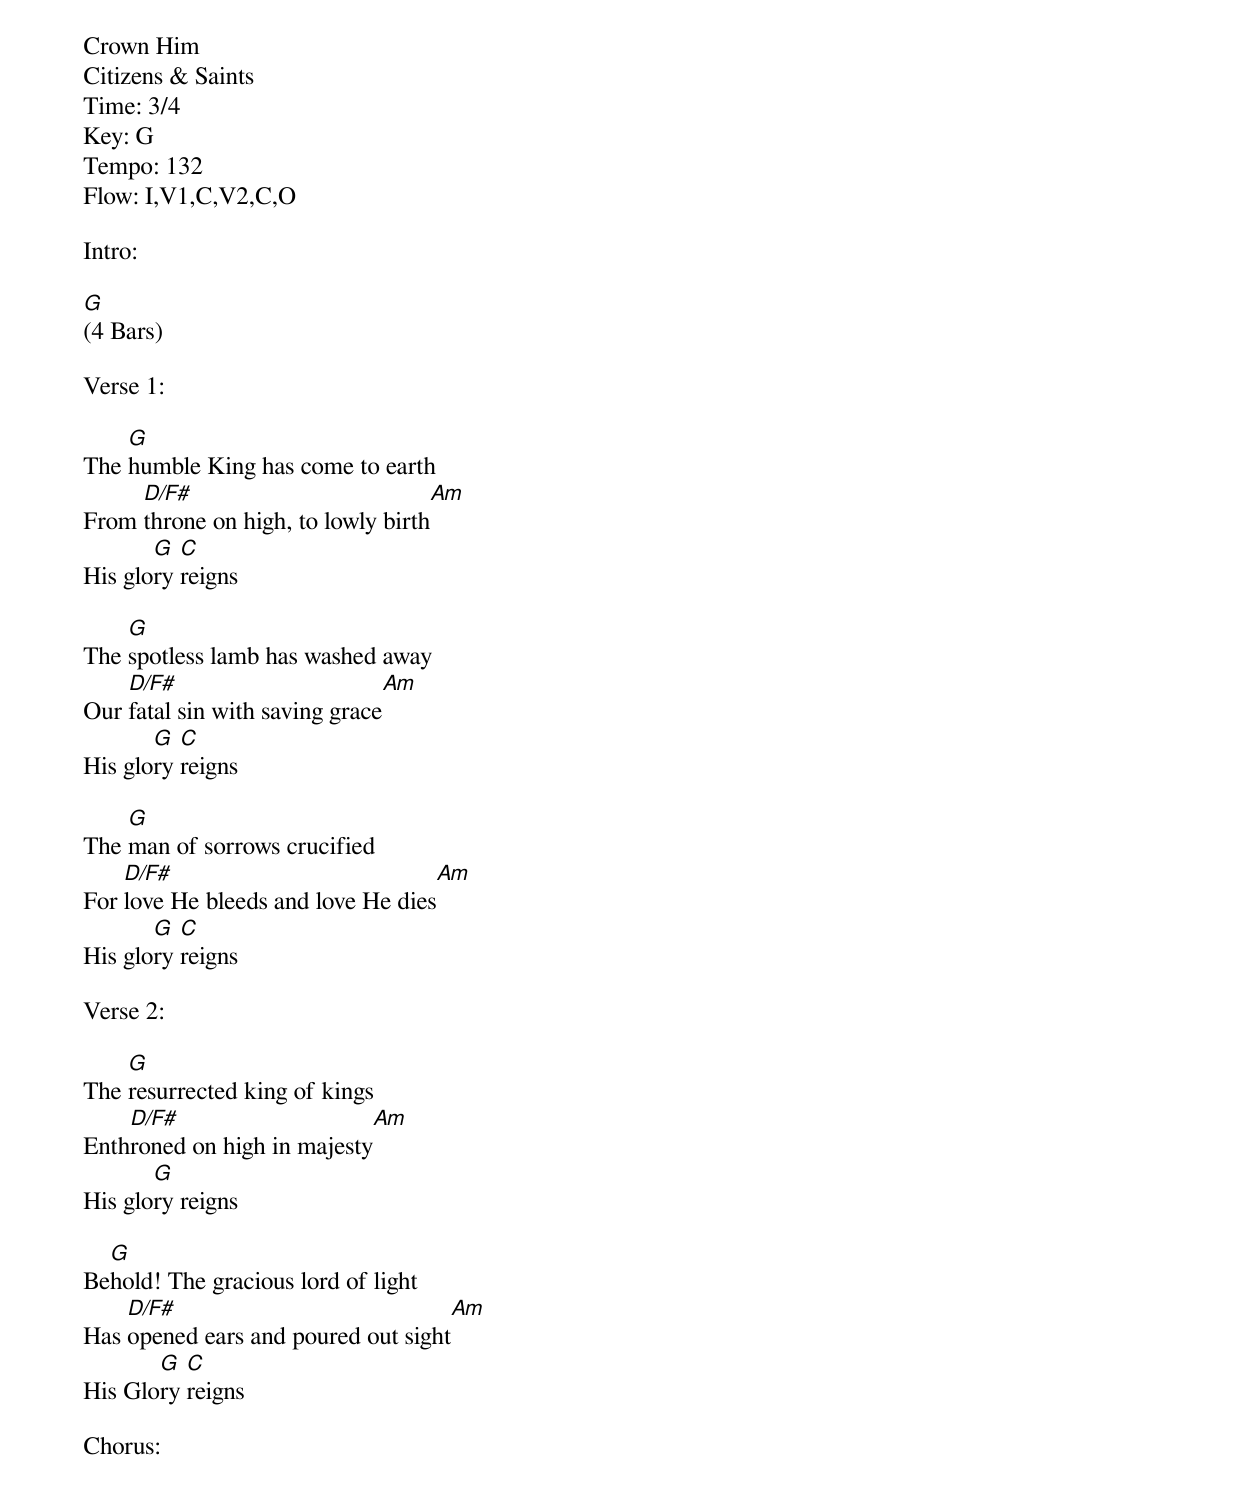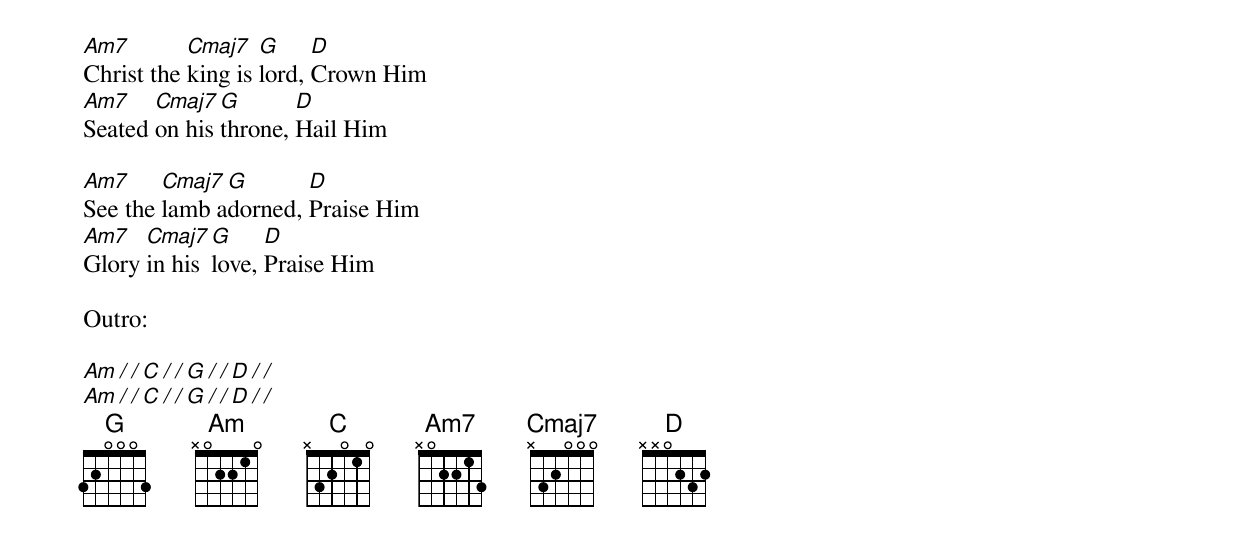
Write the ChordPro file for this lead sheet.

Crown Him
Citizens & Saints
Time: 3/4
Key: G
Tempo: 132
Flow: I,V1,C,V2,C,O

Intro:

[G]
(4 Bars)

Verse 1:

The [G]humble King has come to earth
From [D/F#]throne on high, to lowly birth[Am]
His glo[G]ry [C]reigns

The [G]spotless lamb has washed away
Our [D/F#]fatal sin with saving grace[Am]
His glo[G]ry [C]reigns

The [G]man of sorrows crucified
For [D/F#]love He bleeds and love He dies[Am]
His glo[G]ry [C]reigns

Verse 2:

The [G]resurrected king of kings
Enth[D/F#]roned on high in majesty[Am]
His glo[G]ry reigns

Be[G]hold! The gracious lord of light
Has [D/F#]opened ears and poured out sight[Am]
His Glo[G]ry [C]reigns

Chorus:

[Am7]Christ the [Cmaj7]king is [G]lord, [D]Crown Him
[Am7]Seated [Cmaj7]on his [G]throne, [D]Hail Him

[Am7]See the [Cmaj7]lamb a[G]dorned, [D]Praise Him
[Am7]Glory [Cmaj7]in his [G]love, [D]Praise Him

Outro:

[Am][/][/][C][/][/][G][/][/][D][/][/]
[Am][/][/][C][/][/][G][/][/][D][/][/]
